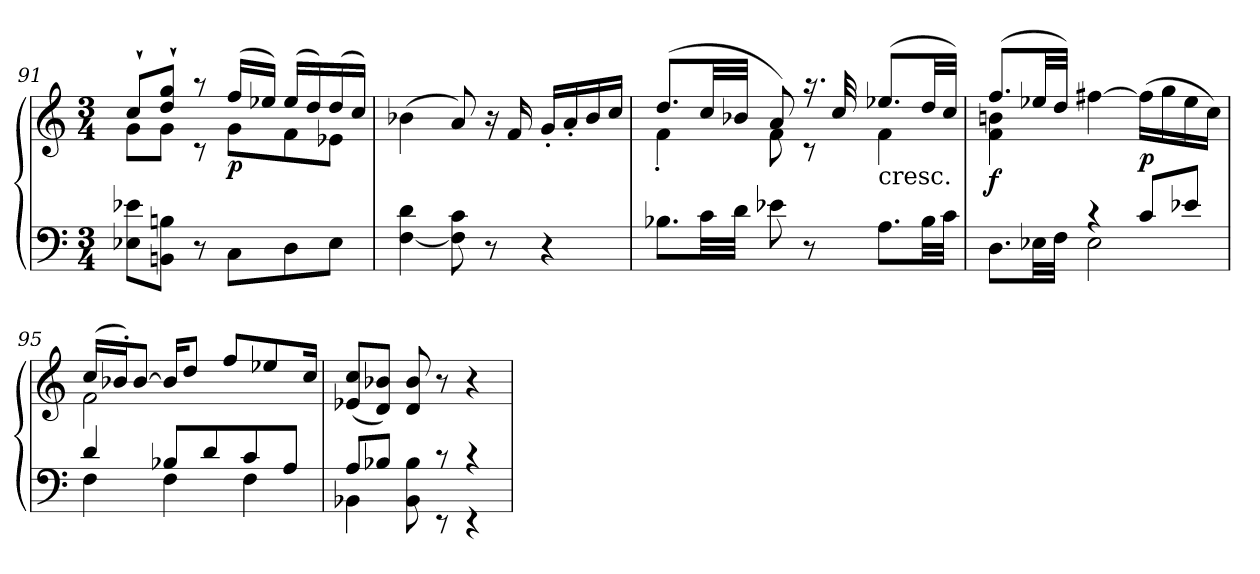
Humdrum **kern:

**kern	**kern	**dynam
*part1	*part1	*part1
*staff2	*staff1	*staff1/2
*clefF4	*clefG2	*
*k[]	*k[]	*
*M3/4	*M3/4	*
=91	=91	=91
*	*^	*
8E-X\ 8e-X\L	8cc`>/L	8g\L	.
8BBn\ 8Bn\J	8dd/`> 8gg/`>J	8g\J	.
8r	8raa	8rc	.
!	!	!	!LO:DY:b
8C\L	(>16ff/LL	8g\L	p
.	16ee-X/JJ)	.	.
8D\	(>16ee-/LL	8f\	.
.	16dd/)	.	.
8E-\J	(>16dd/	8e-X\J	.
.	16cc/JJ)	.	.
*	*v	*v	*
=92	=92	=92
[4F\ 4d\	(>4b-X\	.
8F\] 8c\	8a/)	.
8r	16r	.
.	16f/	.
4r	16g'</LL	.
.	16a'</	.
.	16b-/	.
.	16cc/JJ	.
!!LO:PB:g=z
=93	=93	=93
*	*^	*
8.B-X\L	(>8.dd/L	4f'<\	.
32c\LL	32cc/LL	.	.
32d\JJJ	32b-X/JJJ	.	.
8e-X\	8a/)	8f\	.
8r	16.raa	8rc	.
.	32cc/	.	.
!	!LO:TX:b:t=cresc.	!	!
8.A\L	(>8.ee-X/L	4f\	.
32B-\LL	32dd/LL	.	.
32c\JJJ	32cc/JJJ)	.	.
!!LO:LB:g=z	!!
=94	=94	=94	=94
*^	*	*	*
!	!	!	!	!LO:DY:b
8.D\L	4ryy	(>8.ff/L	4f\ 4bn\	f
32E-X\LL	.	32ee-X/LL	.	.
32F\JJJ	.	32dd/JJJ)	.	.
4rc	2E-\	[<4ff#X\	2ryy	.
!	!	!	!	!LO:DY:a=2
8c/L	.	(>16ff#\LL]	.	p
.	.	16gg\	.	.
8e-X/J	.	16ee-\	.	.
.	.	16cc\JJ)	.	.
=95	=95	=95	=95	=95
4d/	4F\	(>16cc/LL	2f\	.
.	.	16b-X'>/J)	.	.
.	.	[>8b-/J	.	.
8B-X/L	4F\	16b-/KL]	.	.
.	.	8dd/J	.	.
8d/	.	.	.	.
.	.	8ff/L	.	.
8c/	4F\	.	4ryy	.
.	.	8ee-X/	.	.
8A/J	.	.	.	.
.	.	16cc/Jk	.	.
*	*	*v	*v	*
=96	=96	=96	=96
8A/L	4BB-X\	(<8e-X/ 8cc/L	.
8B-X/J	.	8d/ 8b-X/J)	.
8BB-\ 8B-\	8ryy	8d/ 8b-/	.
8rc	8rEE	8r	.
4rc	4rEE	4r	.
*v	*v	*	*
=	=	=
*-	*-	*-
